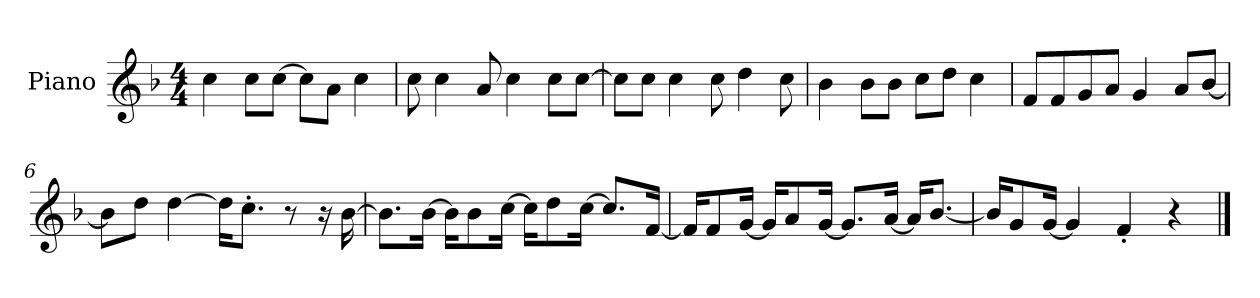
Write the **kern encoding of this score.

**kern
*part1
*staff1
*I"Piano
*I'P-no
*clefG2
*k[b-]
*M4/4
*MM90
=1
4cc\
8cc\L
[8cc\J
8cc\L]
8a\J
4cc\
=2
8cc\
4cc\
8a/
4cc\
8cc\L
[8cc\J
=3
8cc\L]
8cc\J
4cc\
8cc\
4dd\
8cc\
=4
4b-\
8b-\L
8b-\J
8cc\L
8dd\J
4cc\
=5
8f/L
8f/
8g/
8a/J
4g/
8a/L
[8b-/J
!!LO:LB:g=z
=6
8b-\L]
8dd\J
[4dd\
16dd\KL]
8.cc'\J
8r
16r
[16b-\
=7
8.b-\L]
[16b-\Jk
16b-\KL]
8b-\
[16cc\Jk
16cc\KL]
8dd\
[16cc\Jk
8.cc/L]
[16f/Jk
=8
16f/KL]
8f/
[16g/Jk
16g/KL]
8a/
[16g/Jk
8.g/L]
[16a/Jk
16a/KL]
[8.b-/J
=9
16b-/KL]
8g/
[16g/Jk
4g/]
4f'/
4r
==
*-
